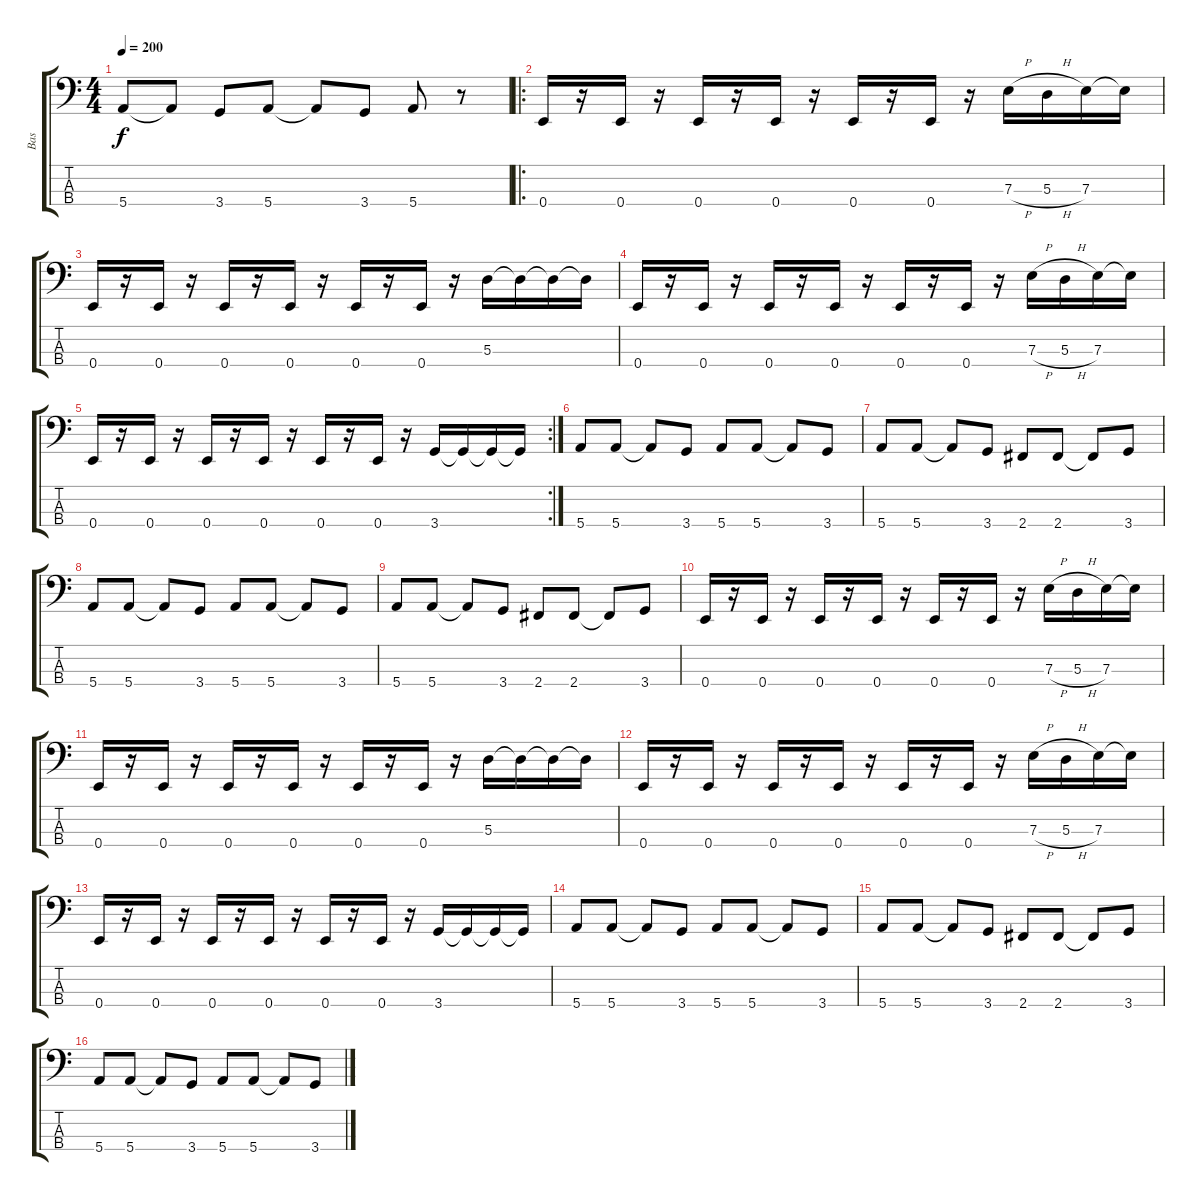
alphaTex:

\track ("Bas" "Bas") {instrument acousticguitarnylon}
\staff {score tabs}
\tuning (G2 D2 A1 E1) {hide}
\ts (4 4)
\tempo 200
\clef f4
\ks c
5.4.8{dy f} 5.4{t}.8 3.4.8 5.4.8 5.4{t}.8 3.4.8 5.4.8 r.8 |
\ro
0.4.16 r.16 0.4.16 r.16 0.4.16 r.16 0.4.16 r.16 0.4.16 r.16 0.4.16 r.16 7.3{h}.16 5.3{h}.16 7.3.16 7.3{t}.16 |
0.4.16 r.16 0.4.16 r.16 0.4.16 r.16 0.4.16 r.16 0.4.16 r.16 0.4.16 r.16 5.3.16 5.3{t}.16 5.3{t}.16 5.3{t}.16 |
0.4.16 r.16 0.4.16 r.16 0.4.16 r.16 0.4.16 r.16 0.4.16 r.16 0.4.16 r.16 7.3{h}.16 5.3{h}.16 7.3.16 7.3{t}.16 |
\rc 2
0.4.16 r.16 0.4.16 r.16 0.4.16 r.16 0.4.16 r.16 0.4.16 r.16 0.4.16 r.16 3.4.16 3.4{t}.16 3.4{t}.16 3.4{t}.16 |
5.4.8 5.4.8 5.4{t}.8 3.4.8 5.4.8 5.4.8 5.4{t}.8 3.4.8 |
5.4.8 5.4.8 5.4{t}.8 3.4.8 2.4.8 2.4.8 2.4{t}.8 3.4.8 |
5.4.8 5.4.8 5.4{t}.8 3.4.8 5.4.8 5.4.8 5.4{t}.8 3.4.8 |
5.4.8 5.4.8 5.4{t}.8 3.4.8 2.4.8 2.4.8 2.4{t}.8 3.4.8 |
0.4.16 r.16 0.4.16 r.16 0.4.16 r.16 0.4.16 r.16 0.4.16 r.16 0.4.16 r.16 7.3{h}.16 5.3{h}.16 7.3.16 7.3{t}.16 |
0.4.16 r.16 0.4.16 r.16 0.4.16 r.16 0.4.16 r.16 0.4.16 r.16 0.4.16 r.16 5.3.16 5.3{t}.16 5.3{t}.16 5.3{t}.16 |
0.4.16 r.16 0.4.16 r.16 0.4.16 r.16 0.4.16 r.16 0.4.16 r.16 0.4.16 r.16 7.3{h}.16 5.3{h}.16 7.3.16 7.3{t}.16 |
0.4.16 r.16 0.4.16 r.16 0.4.16 r.16 0.4.16 r.16 0.4.16 r.16 0.4.16 r.16 3.4.16 3.4{t}.16 3.4{t}.16 3.4{t}.16 |
5.4.8 5.4.8 5.4{t}.8 3.4.8 5.4.8 5.4.8 5.4{t}.8 3.4.8 |
5.4.8 5.4.8 5.4{t}.8 3.4.8 2.4.8 2.4.8 2.4{t}.8 3.4.8 |
5.4.8 5.4.8 5.4{t}.8 3.4.8 5.4.8 5.4.8 5.4{t}.8 3.4.8
